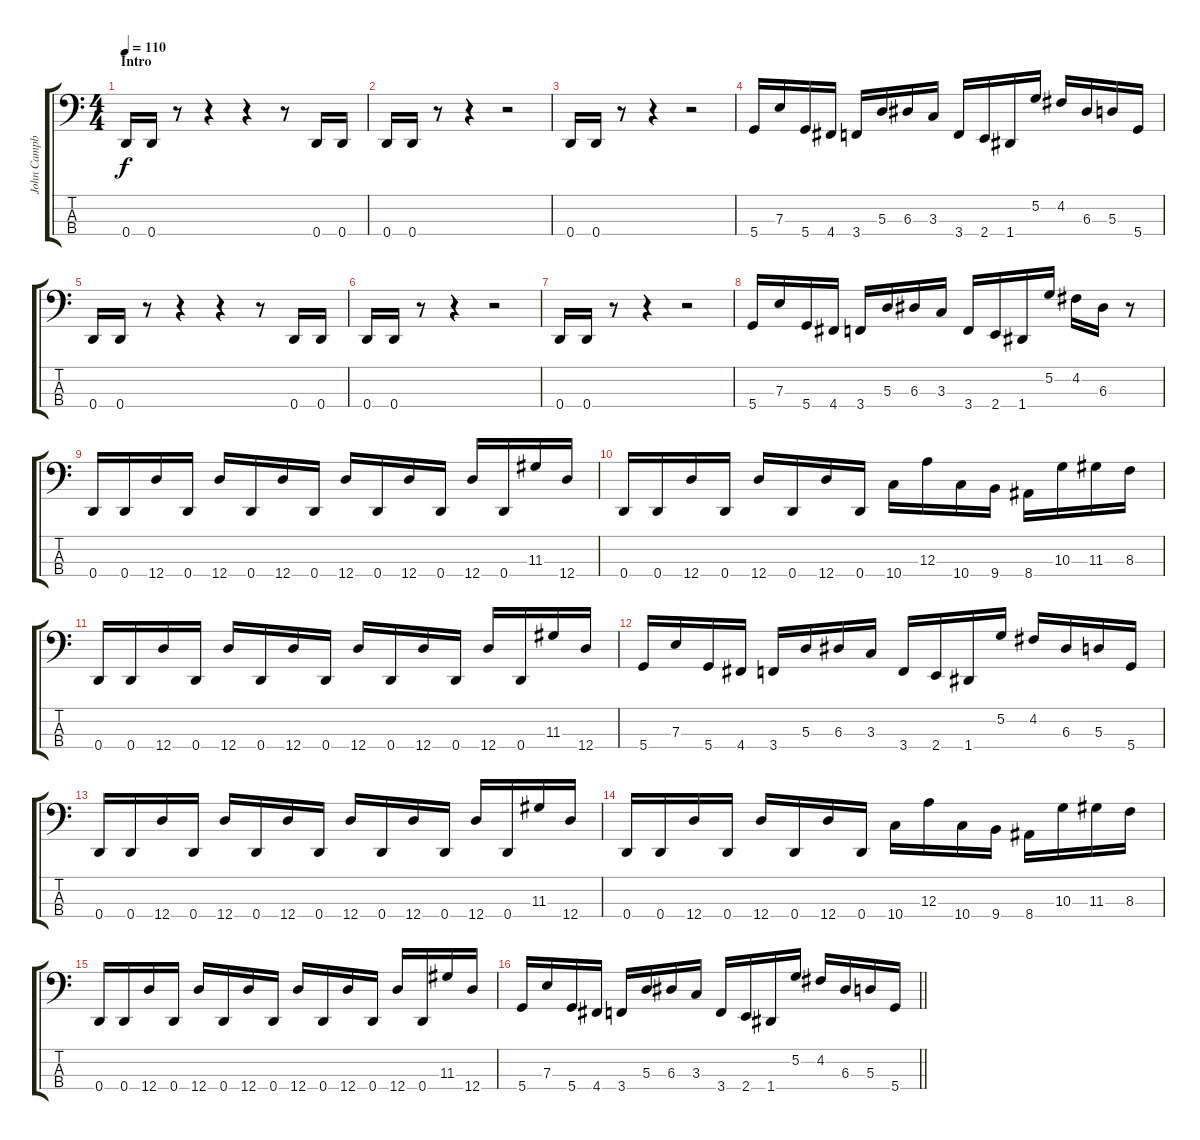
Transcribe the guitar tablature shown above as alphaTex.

\track ("John Campbell" "John Campb") {instrument electricbasspick}
\staff {score tabs}
\tuning (G2 D2 A1 D1) {hide}
\ts (4 4)
\section ("" "Intro")
\tempo 110
\clef f4
\ks c
0.4.16{dy f instrument electricbasspick} 0.4.16 r.8 r.4 r.4 r.8 0.4.16 0.4.16 |
0.4.16 0.4.16 r.8 r.4 r.2 |
0.4.16 0.4.16 r.8 r.4 r.2 |
5.4.16 7.3.16 5.4.16 4.4.16 3.4.16 5.3.16 6.3.16 3.3.16 3.4.16 2.4.16 1.4.16 5.2.16 4.2.16 6.3.16 5.3.16 5.4.16 |
0.4.16 0.4.16 r.8 r.4 r.4 r.8 0.4.16 0.4.16 |
0.4.16 0.4.16 r.8 r.4 r.2 |
0.4.16 0.4.16 r.8 r.4 r.2 |
5.4.16 7.3.16 5.4.16 4.4.16 3.4.16 5.3.16 6.3.16 3.3.16 3.4.16 2.4.16 1.4.16 5.2.16 4.2.16 6.3.16 r.8 |
0.4.16 0.4.16 12.4.16 0.4.16 12.4.16 0.4.16 12.4.16 0.4.16 12.4.16 0.4.16 12.4.16 0.4.16 12.4.16 0.4.16 11.3.16 12.4.16 |
0.4.16 0.4.16 12.4.16 0.4.16 12.4.16 0.4.16 12.4.16 0.4.16 10.4.16 12.3.16 10.4.16 9.4.16 8.4.16 10.3.16 11.3.16 8.3.16 |
0.4.16 0.4.16 12.4.16 0.4.16 12.4.16 0.4.16 12.4.16 0.4.16 12.4.16 0.4.16 12.4.16 0.4.16 12.4.16 0.4.16 11.3.16 12.4.16 |
5.4.16 7.3.16 5.4.16 4.4.16 3.4.16 5.3.16 6.3.16 3.3.16 3.4.16 2.4.16 1.4.16 5.2.16 4.2.16 6.3.16 5.3.16 5.4.16 |
0.4.16 0.4.16 12.4.16 0.4.16 12.4.16 0.4.16 12.4.16 0.4.16 12.4.16 0.4.16 12.4.16 0.4.16 12.4.16 0.4.16 11.3.16 12.4.16 |
0.4.16 0.4.16 12.4.16 0.4.16 12.4.16 0.4.16 12.4.16 0.4.16 10.4.16 12.3.16 10.4.16 9.4.16 8.4.16 10.3.16 11.3.16 8.3.16 |
0.4.16 0.4.16 12.4.16 0.4.16 12.4.16 0.4.16 12.4.16 0.4.16 12.4.16 0.4.16 12.4.16 0.4.16 12.4.16 0.4.16 11.3.16 12.4.16 |
\barLineRight lightlight
5.4.16 7.3.16 5.4.16 4.4.16 3.4.16 5.3.16 6.3.16 3.3.16 3.4.16 2.4.16 1.4.16 5.2.16 4.2.16 6.3.16 5.3.16 5.4.16
